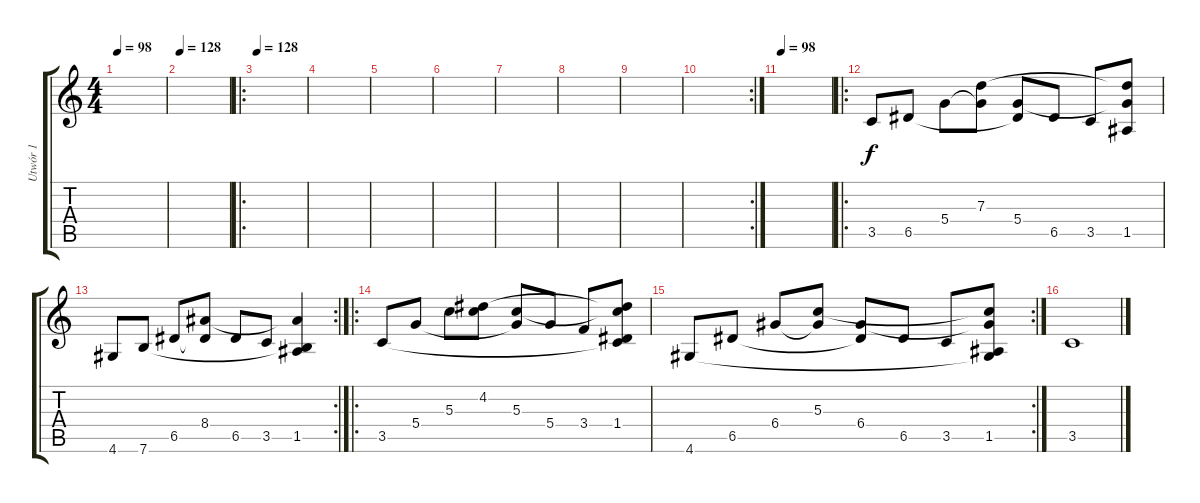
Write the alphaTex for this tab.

\track ("Utwór 1" "Utwór 1") {instrument electricguitarclean}
\staff {score tabs}
\tuning (E4 B3 G3 D3 A2 E2) {hide}
\ts (4 4)
\tempo 98
\clef g2
\ks c
|
\tempo 128
|
\ro
\tempo 128
|
|
|
|
|
|
|
\rc 2
|
\tempo 98
|
\ro
3.5.8 6.5.8 5.4.8 (7.3 5.4{t}).8 (5.4 6.5{t}).8 6.5.8 3.5.8 (7.3{t} 5.4{t} 1.5).8 |
\rc 2
4.6.8 7.6.8 6.5.8 (8.4 6.5{t}).8 6.5.8 3.5.8 (8.4{t} 1.5 7.6{t}).4 |
\ro
3.5.8 5.4.8 5.3.8 (4.2 5.3{t}).8 (5.3 5.4{t}).8 5.4.8 3.4.8 (4.2{t} 5.3{t} 1.4 3.5{t}).8 |
\rc 2
4.6.8 6.5.8 6.4.8 (5.3 6.4{t}).8 (6.4 6.5{t}).8 6.5.8 3.5.8 (5.3{t} 6.4{t} 1.5 4.6{t}).8 |
3.5.1
